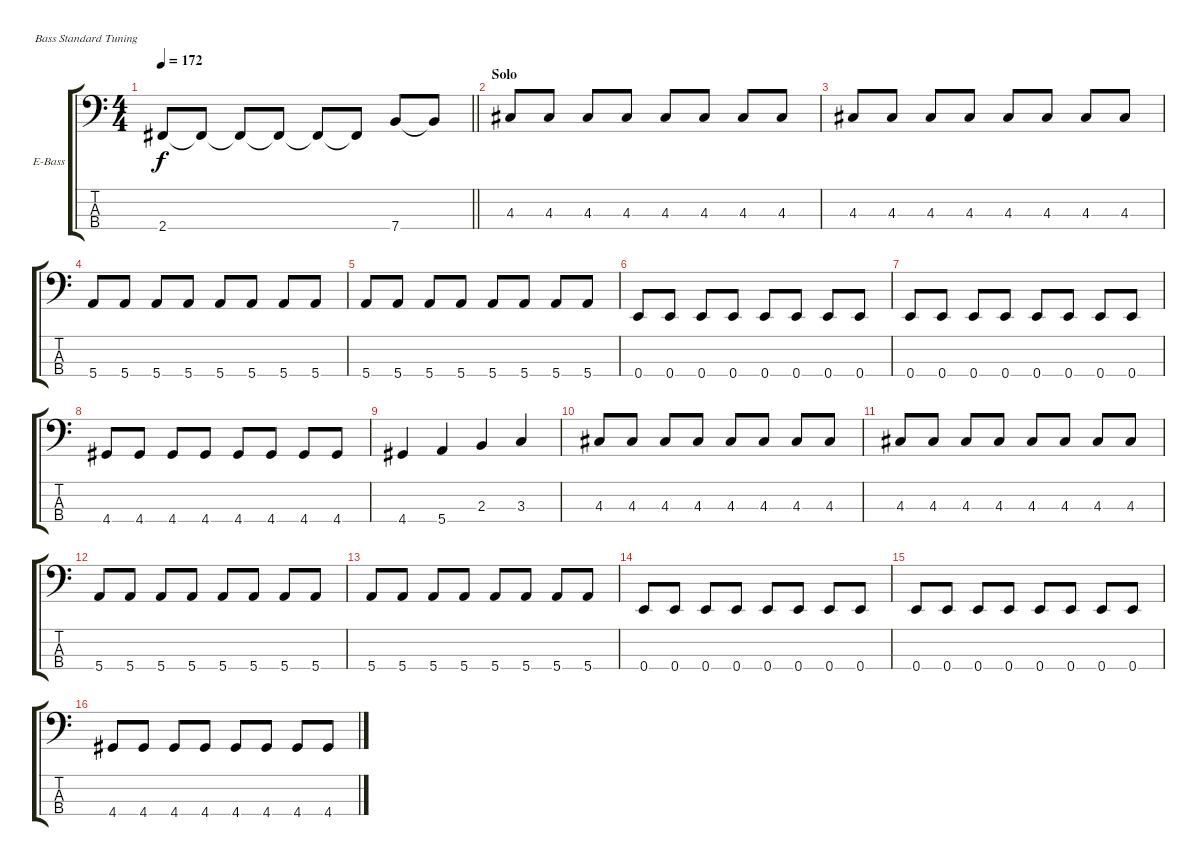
\bracketExtendMode groupsimilarinstruments
\firstSystemTrackNameOrientation horizontal
\otherSystemsTrackNameOrientation horizontal
\track ("Bass" "E-Bass") {instrument electricbasspick}
\staff {score tabs}
\tuning (G2 D2 A1 E1)
\ts (4 4)
\tempo 172
\clef f4
\barLineRight lightlight
\ks c
2.4{t}.8{dy f} 2.4{t}.8 2.4{t}.8 2.4{t}.8 2.4{t}.8 2.4{t}.8 7.4.8 7.4{t}.8 |
\section ("" "Solo")
4.3.8 4.3.8 4.3.8 4.3.8 4.3.8 4.3.8 4.3.8 4.3.8 |
4.3.8 4.3.8 4.3.8 4.3.8 4.3.8 4.3.8 4.3.8 4.3.8 |
5.4.8 5.4.8 5.4.8 5.4.8 5.4.8 5.4.8 5.4.8 5.4.8 |
5.4.8 5.4.8 5.4.8 5.4.8 5.4.8 5.4.8 5.4.8 5.4.8 |
0.4.8 0.4.8 0.4.8 0.4.8 0.4.8 0.4.8 0.4.8 0.4.8 |
0.4.8 0.4.8 0.4.8 0.4.8 0.4.8 0.4.8 0.4.8 0.4.8 |
4.4.8 4.4.8 4.4.8 4.4.8 4.4.8 4.4.8 4.4.8 4.4.8 |
4.4.4 5.4.4 2.3.4 3.3.4 |
4.3.8 4.3.8 4.3.8 4.3.8 4.3.8 4.3.8 4.3.8 4.3.8 |
4.3.8 4.3.8 4.3.8 4.3.8 4.3.8 4.3.8 4.3.8 4.3.8 |
5.4.8 5.4.8 5.4.8 5.4.8 5.4.8 5.4.8 5.4.8 5.4.8 |
5.4.8 5.4.8 5.4.8 5.4.8 5.4.8 5.4.8 5.4.8 5.4.8 |
0.4.8 0.4.8 0.4.8 0.4.8 0.4.8 0.4.8 0.4.8 0.4.8 |
0.4.8 0.4.8 0.4.8 0.4.8 0.4.8 0.4.8 0.4.8 0.4.8 |
4.4.8 4.4.8 4.4.8 4.4.8 4.4.8 4.4.8 4.4.8 4.4.8
